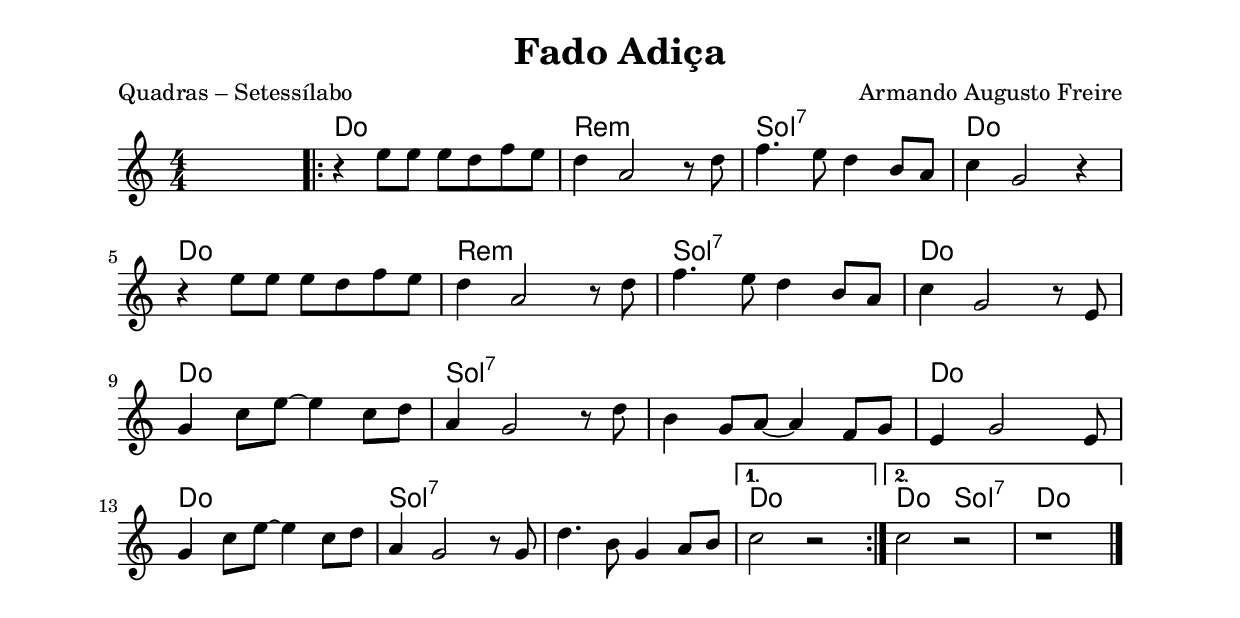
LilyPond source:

% Fado Adiça
% Engraved by Joan Josep Ordinas Rosa <jordinas@gmail.com> 

\version "2.19.36"
\language portugues

% Fado Adiça
% Engraved by Joan Josep Ordinas Rosa <jordinas@gmail.com> 

\version "2.19.36"
\language portugues

%%%%%%%%%%%%%%%%%%%%%%%%%%%%%%%%%%%%%%%%%%%%%%%%%%%%%%%%%%%%%%%%%%%%%%%%
% Page setup
%%%%%%%%%%%%%%%%%%%%%%%%%%%%%%%%%%%%%%%%%%%%%%%%%%%%%%%%%%%%%%%%%%%%%%%%

\paper {
  #(set-paper-size "a4")
  top-margin = 25\mm
  bottom-margin = 20\mm
  left-margin = 20\mm
  line-width =  170\mm
  ragged-bottom = ##t
}

\header {
  title = "Fado Adiça"
  composer = "Armando Augusto Freire"
  poet = "Quadras – Setessílabo"
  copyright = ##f
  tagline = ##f
}

Stave = {
  \clef treble
  \key do \major
  \numericTimeSignature
  \time 4/4
}

Tablature = {
  \clef tab
  \key do \major
  \numericTimeSignature
  \time 4/4
}

% EOF

% Fado Adiça
% Engraved by Joan Josep Ordinas Rosa <jordinas@gmail.com> 

\version "2.19.36"
\language portugues

%%%%%%%%%%%%%%%%%%%%%%%%%%%%%%%%%%%%%%%%%%%%%%%%%%%%%%%%%%%%%%%%%%%%%%%%
% Melody
%%%%%%%%%%%%%%%%%%%%%%%%%%%%%%%%%%%%%%%%%%%%%%%%%%%%%%%%%%%%%%%%%%%%%%%%

Melody = \relative do'' {
  s1
  \repeat volta 2 {
    \set Score.currentBarNumber = #1
    r4 mi8 mi mi re fa mi | re4 la2 r8 re | fa4. mi8 re4 si8 la | do4 sol2 r4 |
    r4 mi'8 mi mi re fa mi | re4 la2 r8 re | fa4. mi8 re4 si8 la | do4 sol2 r8 mi |
    sol4 do8 mi~ mi4 do8 re | la4 sol2 r8 re' | si4 sol8 la~ la4 fa8 sol | mi4 sol2 s8 mi |
    sol4 do8 mi~ mi4 do8 re | la4 sol2 r8 sol  | re'4. si8 sol4 la8 si |
  }
  \alternative {
    { do2 r2 }
    { do2 r2 r1 \bar "|." }
  }
}

% Desired measures for line
Breaks = \notemode {
  s1
  \repeat volta 2 {
    s1 * 4 \break
    s1 * 4 \break
    s1 * 4 \break
    s1 * 3
  }
  \alternative {
    { s1 }
    { s1 s1 }
  }
}

% EOF

% Fado Adiça
% Engraved by Joan Josep Ordinas Rosa <jordinas@gmail.com> 

\version "2.19.36"
\language portugues

%%%%%%%%%%%%%%%%%%%%%%%%%%%%%%%%%%%%%%%%%%%%%%%%%%%%%%%%%%%%%%%%%%%%%%%%
% Basic harmony
%%%%%%%%%%%%%%%%%%%%%%%%%%%%%%%%%%%%%%%%%%%%%%%%%%%%%%%%%%%%%%%%%%%%%%%%

Harmony = \chordmode {
  \set chordChanges = ##t
  s1
  \repeat volta 2 {
   do1 re1:m sol1:7 do1
   do1 re1:m sol1:7 do1
   do1 sol1:7 sol1:7 do1
   do1 sol1:7 sol1:7 
  }
  \alternative {
    { do1 }
    { 
      \set chordChanges = ##f
      do2 sol2:7 do1
    }
  }
}

% EOF


%%%%%%%%%%%%%%%%%%%%%%%%%%%%%%%%%%%%%%%%%%%%%%%%%%%%%%%%%%%%%%%%%%%%%%%%
% Lead sheet
%%%%%%%%%%%%%%%%%%%%%%%%%%%%%%%%%%%%%%%%%%%%%%%%%%%%%%%%%%%%%%%%%%%%%%%%

% Score

#(set-global-staff-size 20)

\score {
  \simultaneous {
    \new ChordNames {
      \Harmony
    }
    \new Staff \with {
    } <<
      \Stave
      \new Voice \Breaks
      \new Voice {
	\Melody
      }
    >>
  }
  \layout {
    \context { \Score
    }
    indent = 0.0\cm
  }
  %\midi { }
}

% EOF
